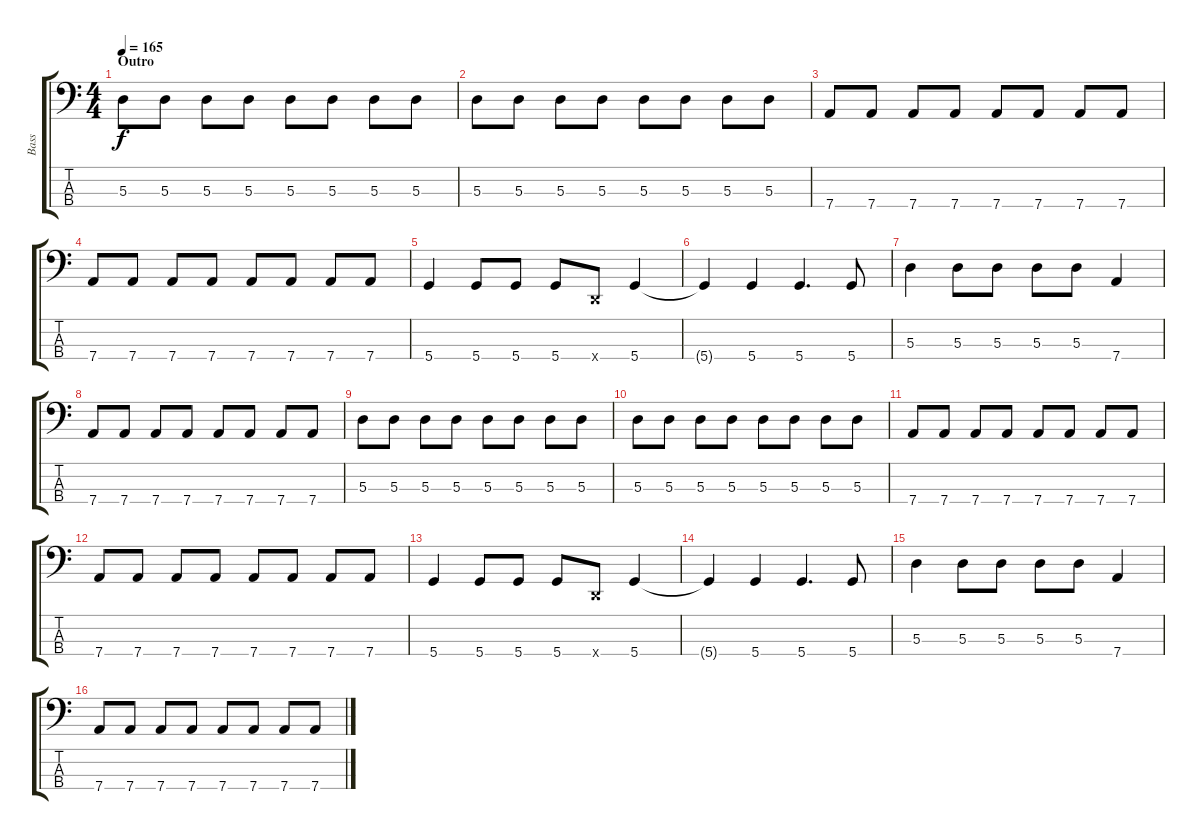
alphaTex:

\track ("Bass" "Bass") {instrument electricbassfinger}
\staff {score tabs}
\tuning (G2 D2 A1 D1) {hide}
\ts (4 4)
\section ("" "Outro")
\tempo 165
\clef f4
\ks c
5.3.8{dy f} 5.3.8 5.3.8 5.3.8 5.3.8 5.3.8 5.3.8 5.3.8 |
5.3.8 5.3.8 5.3.8 5.3.8 5.3.8 5.3.8 5.3.8 5.3.8 |
7.4.8 7.4.8 7.4.8 7.4.8 7.4.8 7.4.8 7.4.8 7.4.8 |
7.4.8 7.4.8 7.4.8 7.4.8 7.4.8 7.4.8 7.4.8 7.4.8 |
5.4.4 5.4.8 5.4.8 5.4.8 0.4{x}.8 5.4.4 |
5.4{t}.4 5.4.4 5.4.4{d} 5.4.8 |
5.3.4 5.3.8 5.3.8 5.3.8 5.3.8 7.4.4 |
7.4.8 7.4.8 7.4.8 7.4.8 7.4.8 7.4.8 7.4.8 7.4.8 |
5.3.8 5.3.8 5.3.8 5.3.8 5.3.8 5.3.8 5.3.8 5.3.8 |
5.3.8 5.3.8 5.3.8 5.3.8 5.3.8 5.3.8 5.3.8 5.3.8 |
7.4.8 7.4.8 7.4.8 7.4.8 7.4.8 7.4.8 7.4.8 7.4.8 |
7.4.8 7.4.8 7.4.8 7.4.8 7.4.8 7.4.8 7.4.8 7.4.8 |
5.4.4 5.4.8 5.4.8 5.4.8 0.4{x}.8 5.4.4 |
5.4{t}.4 5.4.4 5.4.4{d} 5.4.8 |
5.3.4 5.3.8 5.3.8 5.3.8 5.3.8 7.4.4 |
7.4.8 7.4.8 7.4.8 7.4.8 7.4.8 7.4.8 7.4.8 7.4.8
